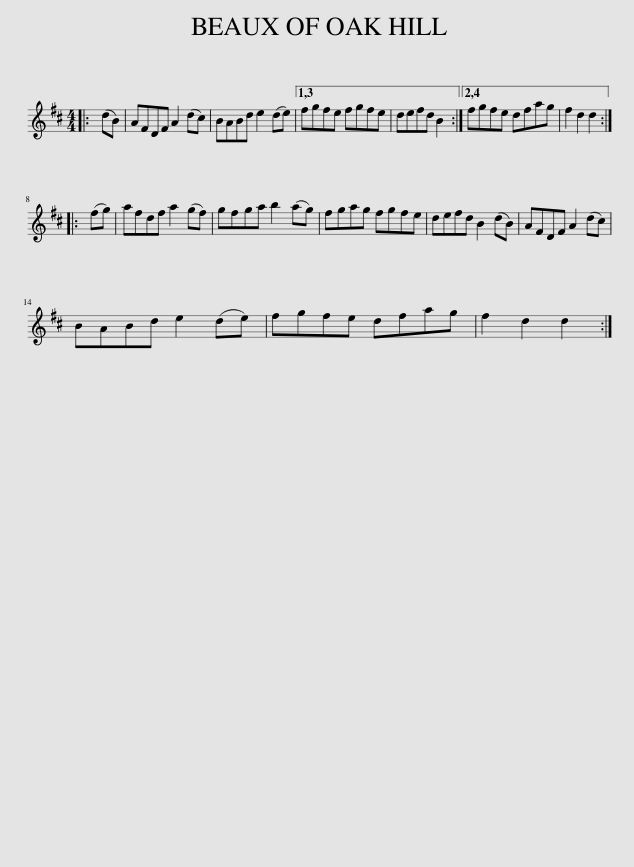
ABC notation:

X:1
L:1/8
M:4/4
I:linebreak $
K:D
V:1 treble
V:1
|: (dB) | AFDF A2 (dc) | BABd e2 (de) |1,3 fgfe fgfe | defd B2 :|2,4 %5
 fgfe dfag | f2 d2 d2 ::$ (fg) | afdf a2 (gf) | gfga b2 (ag) | %10
 fgag fgfe | defd B2 (dB) | AFDF A2 (dc) |$ BABd e2 (de) | fgfe dfag | %15
 f2 d2 d2 :| %16
